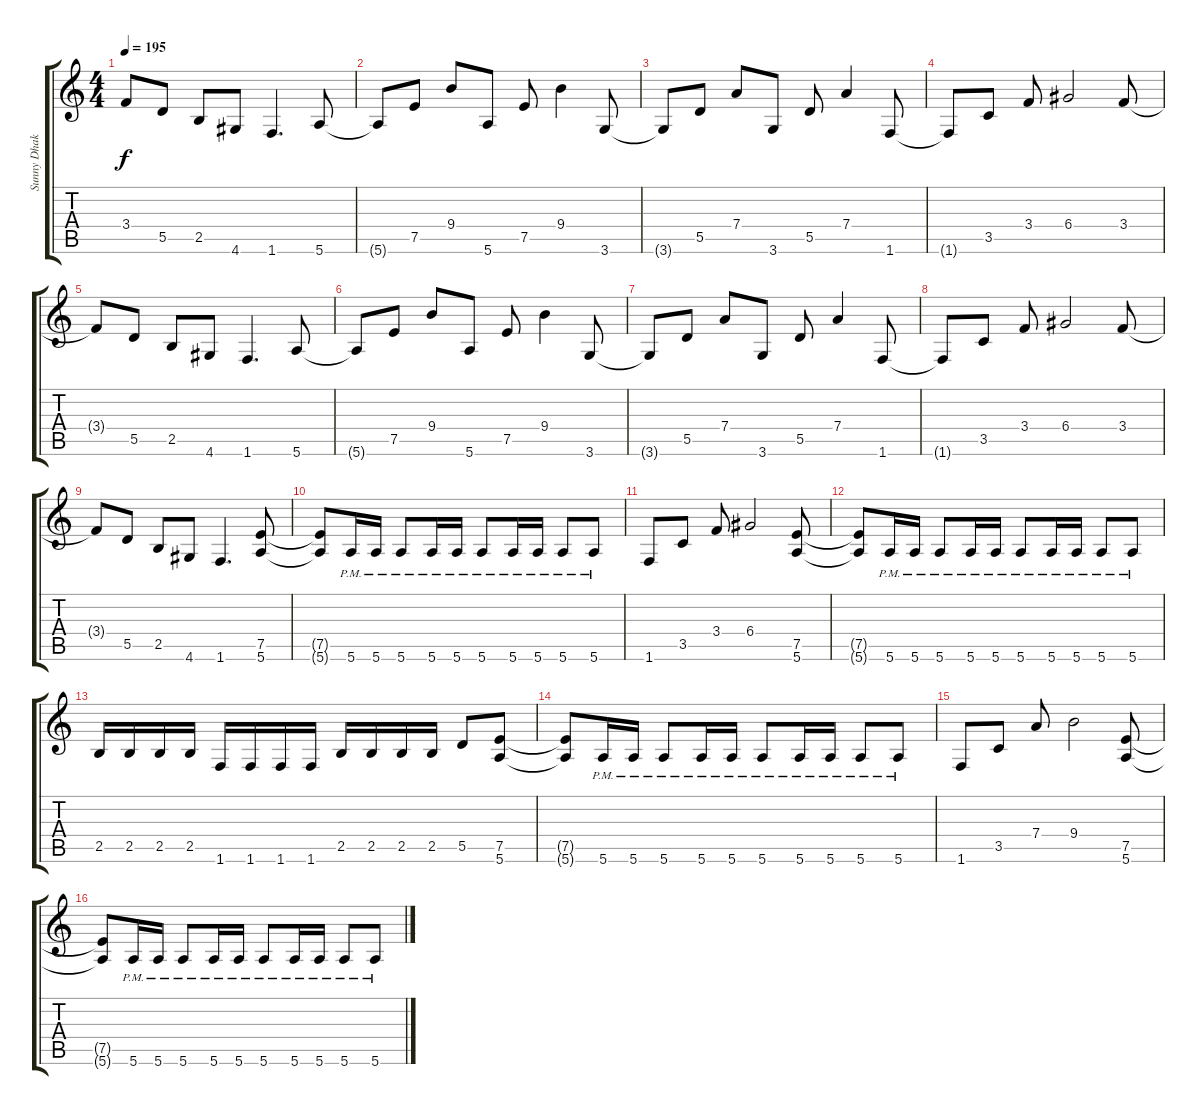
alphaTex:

\track ("Sunny Dhak" "Sunny Dhak") {instrument distortionguitar}
\staff {score tabs}
\tuning (E4 B3 G3 D3 A2 E2) {hide}
\ts (4 4)
\tempo 195
\clef g2
\ks c
3.4{t}.8{dy f} 5.5.8 2.5.8 4.6.8 1.6.4{d} 5.6.8 |
5.6{t}.8 7.5.8 9.4.8 5.6.8 7.5.8 9.4.4 3.6.8 |
3.6{t}.8 5.5.8 7.4.8 3.6.8 5.5.8 7.4.4 1.6.8 |
1.6{t}.8 3.5.8 3.4.8 6.4.2 3.4.8 |
3.4{t}.8 5.5.8 2.5.8 4.6.8 1.6.4{d} 5.6.8 |
5.6{t}.8 7.5.8 9.4.8 5.6.8 7.5.8 9.4.4 3.6.8 |
3.6{t}.8 5.5.8 7.4.8 3.6.8 5.5.8 7.4.4 1.6.8 |
1.6{t}.8 3.5.8 3.4.8 6.4.2 3.4.8 |
3.4{t}.8 5.5.8 2.5.8 4.6.8 1.6.4{d} (7.5 5.6).8 |
(7.5{t} 5.6{t}).8 5.6{pm}.16 5.6{pm}.16 5.6{pm}.8 5.6{pm}.16 5.6{pm}.16 5.6{pm}.8 5.6{pm}.16 5.6{pm}.16 5.6{pm}.8 5.6{pm}.8 |
1.6.8 3.5.8 3.4.8 6.4.2 (7.5 5.6).8 |
(7.5{t} 5.6{t}).8 5.6{pm}.16 5.6{pm}.16 5.6{pm}.8 5.6{pm}.16 5.6{pm}.16 5.6{pm}.8 5.6{pm}.16 5.6{pm}.16 5.6{pm}.8 5.6{pm}.8 |
2.5.16 2.5.16 2.5.16 2.5.16 1.6.16 1.6.16 1.6.16 1.6.16 2.5.16 2.5.16 2.5.16 2.5.16 5.5.8 (7.5 5.6).8 |
(7.5{t} 5.6{t}).8 5.6{pm}.16 5.6{pm}.16 5.6{pm}.8 5.6{pm}.16 5.6{pm}.16 5.6{pm}.8 5.6{pm}.16 5.6{pm}.16 5.6{pm}.8 5.6{pm}.8 |
1.6.8 3.5.8 7.4.8 9.4.2 (7.5 5.6).8 |
(7.5{t} 5.6{t}).8 5.6{pm}.16 5.6{pm}.16 5.6{pm}.8 5.6{pm}.16 5.6{pm}.16 5.6{pm}.8 5.6{pm}.16 5.6{pm}.16 5.6{pm}.8 5.6{pm}.8
